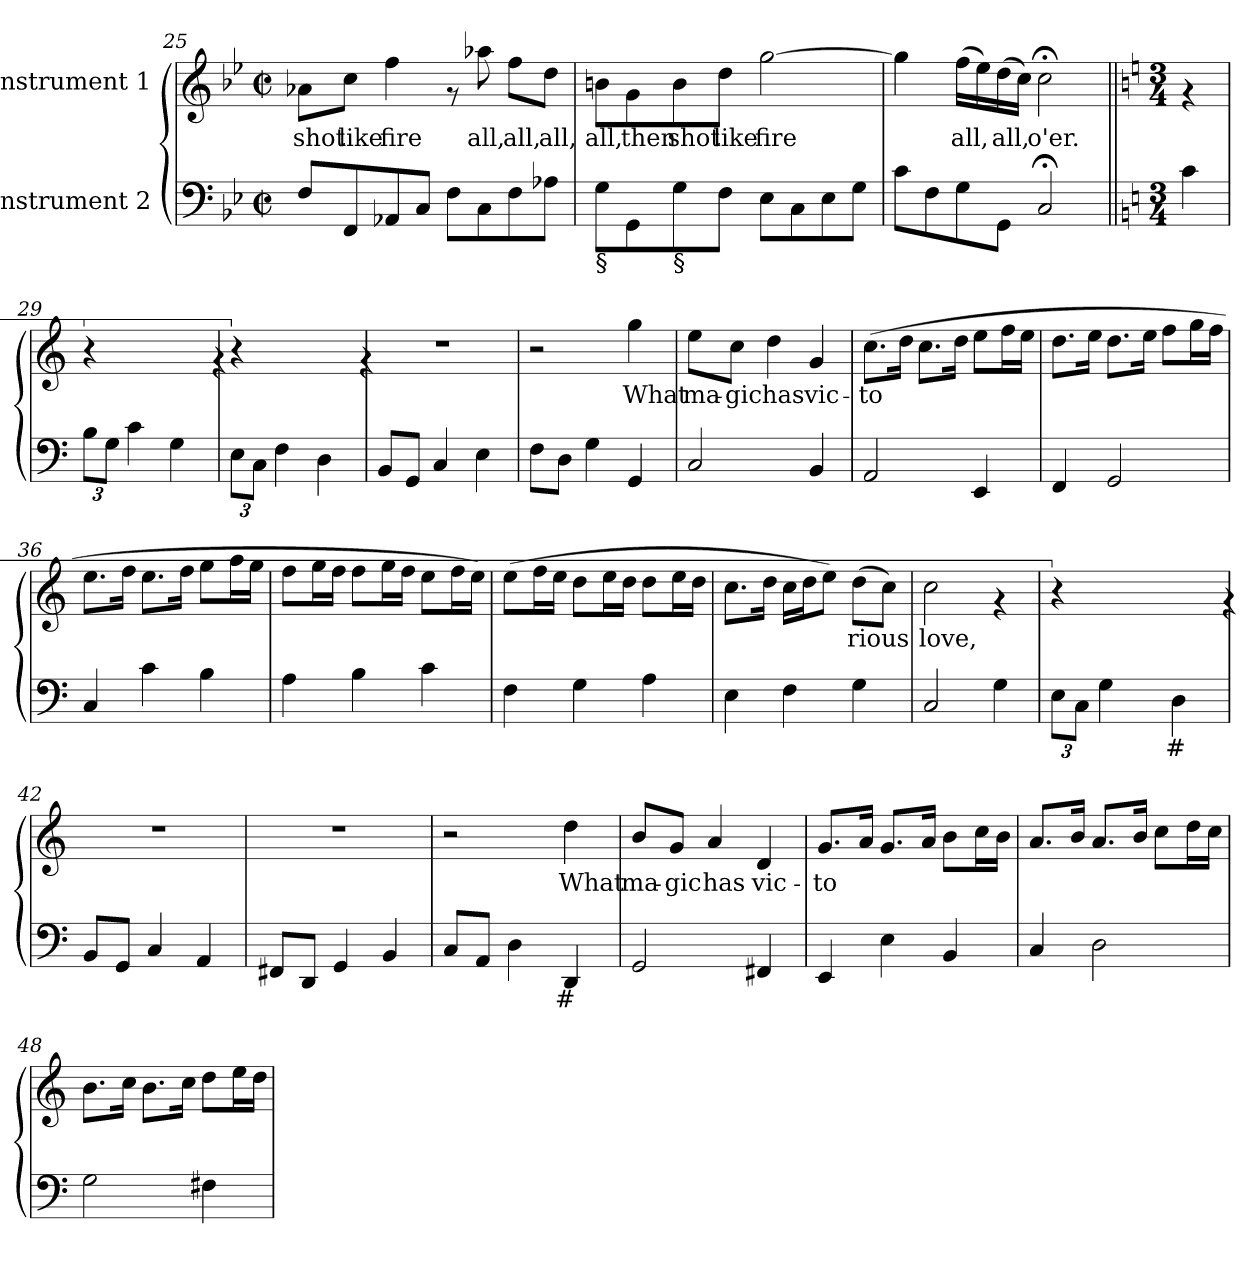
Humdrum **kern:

**kern	**kern	**text
*part2	*part1	*part1
*staff2	*staff1	*staff1
*I"Instrument 2	*I"Instrument 1	*
*clefF4	*clefG2	*
*k[b-e-]	*k[b-e-]	*
*B-:	*B-:	*
*M2/2	*M2/2	*
*met(c|)	*met(c|)	*
=25	=25	=25
!	!	!LO:LY:b
8F/L	8a-X\L	shot
!	!	!LO:LY:b
8FF/	8cc\J	like
!	!	!LO:LY:b
8AA-X/	4ff>\	fire
8C/J	.	.
8F\L	8rf	.
!	!	!LO:LY:b
8C\	8aa-X\	all,
!	!	!LO:LY:b
8F\	8ff\L	all,
!	!	!LO:LY:b
8A-X\J	8dd\J	all,
=26	=26	=26
!LO:TX:b:t=§	!	!
!	!	!LO:LY:b
8G\L	8bn\L	all,
!	!	!LO:LY:b
8GG\	8g\	then
!LO:TX:b:t=§	!	!
!	!	!LO:LY:b
8G\	8b\	shot
!	!	!LO:LY:b
8F\J	8dd\J	like
!	!	!LO:LY:b
8E-\L	[<2gg\	fire
8C\	.	.
8E-\	.	.
8G\J	.	.
!!LO:LB:g=z
=27	=27	=27
!	!	!LO:LY:b
8c\L	4gg\]	.
8F\	.	.
!	!	!LO:LY:b
8G\	(>16ff\L	all,
!	!	!LO:LY:b
.	16ee-\)	.
!	!	!LO:LY:b
8GG\J	(>16dd\	all,
!	!	!LO:LY:b
.	16cc\J)	.
!	!	!LO:LY:b
2C;</	2cc;<\	o'er.
=28||	=28||	=28||
*k[]	*k[]	*
*C:	*C:	*
*M3/4	*M3/4	*
4c\	4rf	.
=29	=29	=29
*Xbrackettup	*	*
!	!LO:N:vis=1	!
12B\L	3%2r	.
12G\J	.	.
4c\	.	.
4G\	.	.
!	!LO:N:vis=256.	!
192ryy	192rf	.
=30	=30	=30
!	!LO:N:vis=1	!
12E\L	3%2r	.
12C\J	.	.
4F\	.	.
4D\	.	.
!	!LO:N:vis=256.	!
192ryy	192rf	.
=31	=31	=31
8BB/L	2.r	.
8GG/J	.	.
4C/	.	.
4E\	.	.
=32	=32	=32
8F\L	2r	.
8D\J	.	.
4G<\	.	.
!	!	!LO:LY:b
4GG</	4gg\	What
!!LO:LB:g=z
=33	=33	=33
!	!	!LO:LY:b
2C/	8ee\L	ma-
!	!	!LO:LY:b
.	8cc\J	-gic
!	!	!LO:LY:b
.	4dd\	has
!	!	!LO:LY:b
4BB/	4g/	vic-
=34	=34	=34
!	!	!LO:LY:b
2AA/	(>8.cc\L	-to-
!	!	!LO:LY:b
.	16dd\J	--
!	!	!LO:LY:b
.	8.cc\L	--
!	!	!LO:LY:b
.	16dd\J	--
!	!	!LO:LY:b
4EE/	8ee\L	--
!	!	!LO:LY:b
.	16ff\	--
!	!	!LO:LY:b
.	16ee\J	--
=35	=35	=35
!	!	!LO:LY:b
4FF/	8.dd\L	--
!	!	!LO:LY:b
.	16ee\J	--
!	!	!LO:LY:b
2GG</	8.dd\L	--
!	!	!LO:LY:b
.	16ee\J	--
!	!	!LO:LY:b
.	8ff\L	--
!	!	!LO:LY:b
.	16gg\	--
!	!	!LO:LY:b
.	16ff\J	--
=36	=36	=36
!	!	!LO:LY:b
4C/	8.ee\L	--
!	!	!LO:LY:b
.	16ff\J	--
!	!	!LO:LY:b
4c\	8.ee\L	--
!	!	!LO:LY:b
.	16ff\J	--
!	!	!LO:LY:b
4B\	8gg\L	--
!	!	!LO:LY:b
.	16aa\	--
!	!	!LO:LY:b
.	16gg\J	--
=37	=37	=37
!	!	!LO:LY:b
4A\	8ff\L	--
!	!	!LO:LY:b
.	16gg\	--
!	!	!LO:LY:b
.	16ff\J	--
!	!	!LO:LY:b
4B\	8ff\L	--
!	!	!LO:LY:b
.	16gg\	--
!	!	!LO:LY:b
.	16ff\J	--
!	!	!LO:LY:b
4c\	8ee\L	--
!	!	!LO:LY:b
.	16ff\	--
!	!	!LO:LY:b
.	16ee\J)	--
!!LO:LB:g=z
=38	=38	=38
!	!	!LO:LY:b
4F\	(>8ee\L	--
!	!	!LO:LY:b
.	16ff\	--
!	!	!LO:LY:b
.	16ee\J	--
!	!	!LO:LY:b
4G\	8dd\L	--
!	!	!LO:LY:b
.	16ee\	--
!	!	!LO:LY:b
.	16dd\J	--
!	!	!LO:LY:b
4A\	8dd\L	--
!	!	!LO:LY:b
.	16ee\	--
!	!	!LO:LY:b
.	16dd\J	--
=39	=39	=39
!	!	!LO:LY:b
4E\	8.cc\L	--
!	!	!LO:LY:b
.	16dd\J	--
!	!	!LO:LY:b
4F\	16cc\L	--
!	!	!LO:LY:b
.	16dd\	--
!	!	!LO:LY:b
.	8ee\J)	--
!	!	!LO:LY:b
4G\	(>8dd\L	-rious
!	!	!LO:LY:b
.	8cc\J)	.
=40	=40	=40
!	!	!LO:LY:b
2C/	2cc>\	love,
4G\	4rf	.
=41	=41	=41
!	!LO:N:vis=1	!
*^	*	*
12E\L	4ryy	3%2r	.
12C\J	.	.	.
4G\	.	.	.
.	8ryy	.	.
.	32ryy	.	.
!	!LO:TX:b:t=#	!	!
.	4ryy	.	.
4D\	.	.	.
.	64ryy	.	.
!	!	!LO:N:vis=256.	!
192ryy	.	192rf	.
*v	*v	*	*
=42	=42	=42
8BB/L	2.r	.
8GG/J	.	.
4C/	.	.
4AA/	.	.
=43	=43	=43
8FF#X/L	2.r	.
8DD/J	.	.
4GG/	.	.
4BB/	.	.
=44	=44	=44
*^	*	*
8C/L	4ryy	2r	.
8AA/J	.	.	.
4D<\	8...ryy	.	.
!	!LO:TX:b:t=#	!	!
.	4ryy	.	.
!	!	!	!LO:LY:b
4DD/	.	4dd\	What
.	64ryy	.	.
!!LO:LB:g=z
=45	=45	=45	=45
!	!	!	!LO:LY:b
*v	*v	*	*
2GG/	8b/L	ma-
!	!	!LO:LY:b
.	8g/J	-gic
!	!	!LO:LY:b
.	4a/	has
!	!	!LO:LY:b
4FF#X/	4d/	vic-
=46	=46	=46
!	!	!LO:LY:b
4EE/	8.g/L	-to-
!	!	!LO:LY:b
.	16a/J	--
!	!	!LO:LY:b
4E\	8.g/L	--
!	!	!LO:LY:b
.	16a/J	--
!	!	!LO:LY:b
4BB/	8b\L	--
!	!	!LO:LY:b
.	16cc\	--
!	!	!LO:LY:b
.	16b\J	--
=47	=47	=47
!	!	!LO:LY:b
4C/	8.a/L	--
!	!	!LO:LY:b
.	16b/J	--
!	!	!LO:LY:b
2D\	8.a/L	--
!	!	!LO:LY:b
.	16b/J	--
!	!	!LO:LY:b
.	8cc\L	--
!	!	!LO:LY:b
.	16dd\	--
!	!	!LO:LY:b
.	16cc\J	--
=48	=48	=48
!	!	!LO:LY:b
2G\	8.b\L	--
!	!	!LO:LY:b
.	16cc\J	--
!	!	!LO:LY:b
.	8.b\L	--
!	!	!LO:LY:b
.	16cc\J	--
!	!	!LO:LY:b
4F#X\	8dd\L	--
!	!	!LO:LY:b
.	16ee\	--
!	!	!LO:LY:b
.	16dd\J	--
=	=	=
*-	*-	*-
